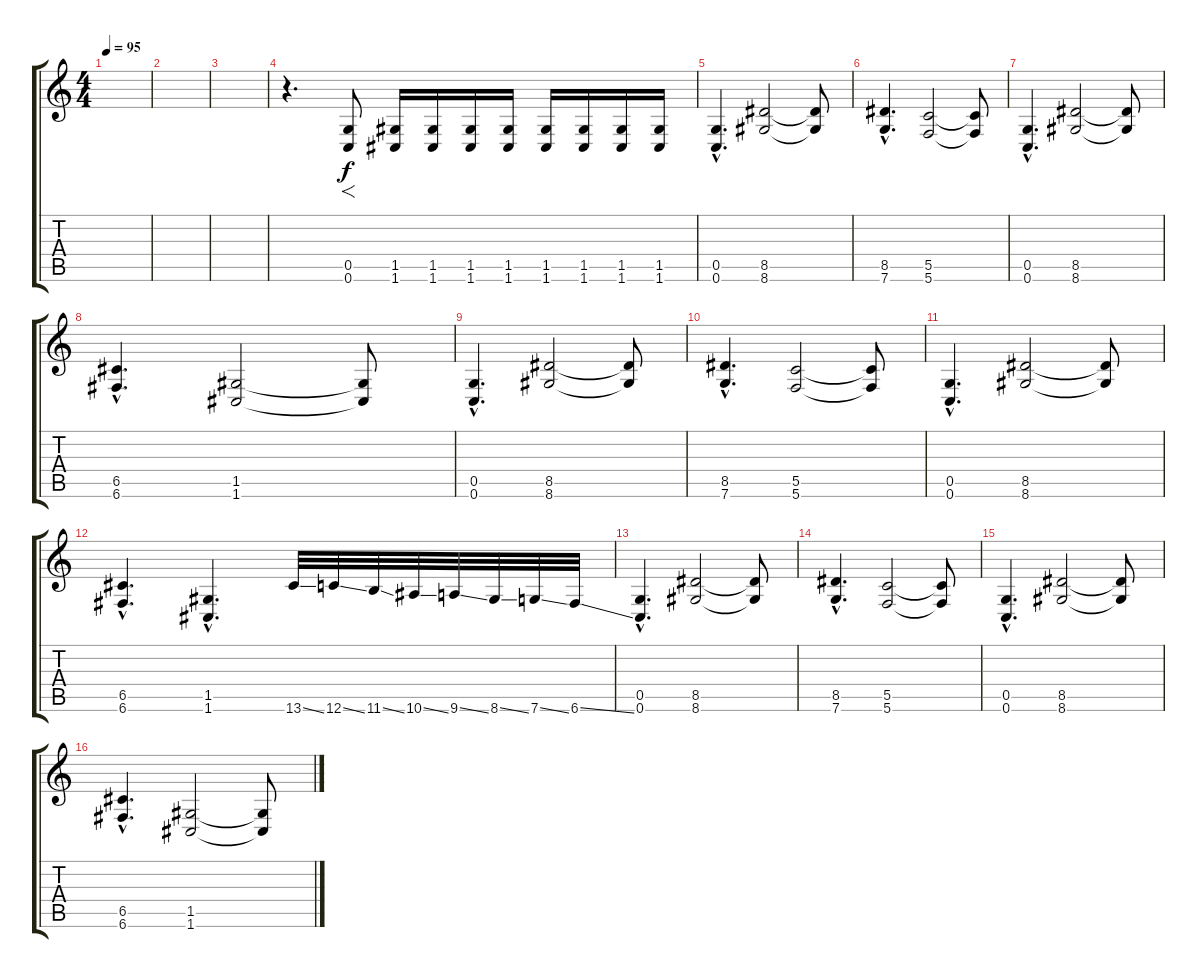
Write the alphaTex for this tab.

\track "" {instrument distortionguitar}
\staff {score tabs}
\tuning (D4 A3 F3 C3 G2 C2) {hide}
\ts (4 4)
\tempo 95
\clef g2
\ks c
|
|
|
r.4{d} (0.5 0.6).8{f} (1.5 1.6).16 (1.5 1.6).16 (1.5 1.6).16 (1.5 1.6).16 (1.5 1.6).16 (1.5 1.6).16 (1.5 1.6).16 (1.5 1.6).16 |
(0.5{hac} 0.6{hac}).4{d} (8.5 8.6).2 (8.5{t} 8.6{t}).8 |
(8.5{hac} 7.6{hac}).4{d} (5.5 5.6).2 (5.5{t} 5.6{t}).8 |
(0.5{hac} 0.6{hac}).4{d} (8.5 8.6).2 (8.5{t} 8.6{t}).8 |
(6.5{hac} 6.6{hac}).4{d} (1.5 1.6).2 (1.5{t} 1.6{t}).8 |
(0.5{hac} 0.6{hac}).4{d} (8.5 8.6).2 (8.5{t} 8.6{t}).8 |
(8.5{hac} 7.6{hac}).4{d} (5.5 5.6).2 (5.5{t} 5.6{t}).8 |
(0.5{hac} 0.6{hac}).4{d} (8.5 8.6).2 (8.5{t} 8.6{t}).8 |
(6.5{hac} 6.6{hac}).4{d} (1.5{hac} 1.6{hac}).4{d} 13.6{ss}.32 12.6{ss}.32 11.6{ss}.32 10.6{ss}.32 9.6{ss}.32 8.6{ss}.32 7.6{ss}.32 6.6{ss}.32 |
(0.5{hac} 0.6{hac}).4{d} (8.5 8.6).2 (8.5{t} 8.6{t}).8 |
(8.5{hac} 7.6{hac}).4{d} (5.5 5.6).2 (5.5{t} 5.6{t}).8 |
(0.5{hac} 0.6{hac}).4{d} (8.5 8.6).2 (8.5{t} 8.6{t}).8 |
(6.5{hac} 6.6{hac}).4{d} (1.5 1.6).2 (1.5{t} 1.6{t}).8
